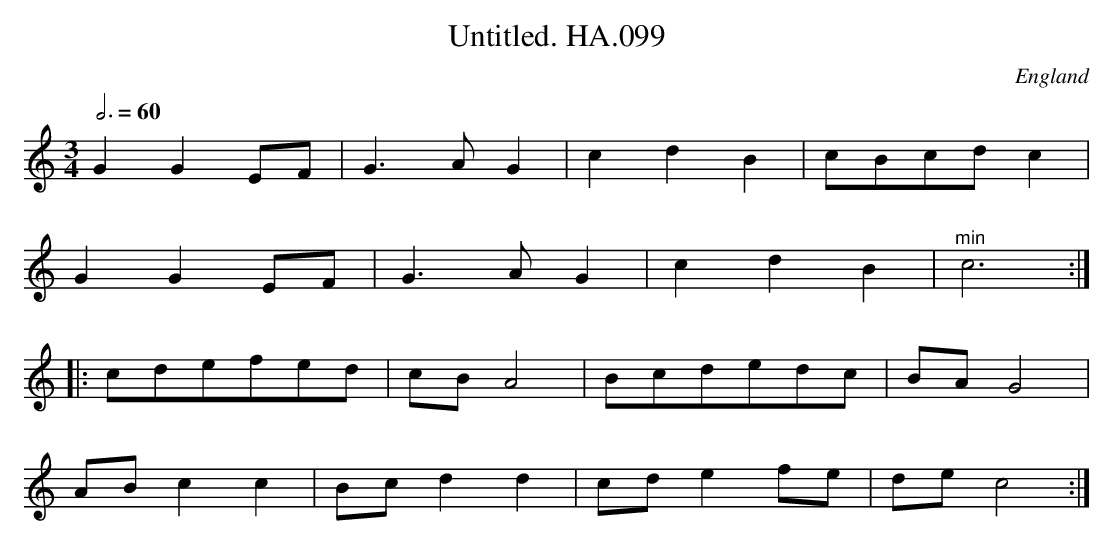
X:1
T:Untitled. HA.099
L:1/4
M:3/4
O:England
Q:3/4=60
K:C
GGE/F/|G>AG|cdB|c/B/c/d/c|!
GGE/F/|G>AG|cdB|"^min"c3:|!
|:c/d/e/f/e/d/|c/B/A2|B/c/d/e/d/c/|B/A/G2|!
A/B/cc|B/c/dd|c/d/ef/e/|d/e/c2:|
